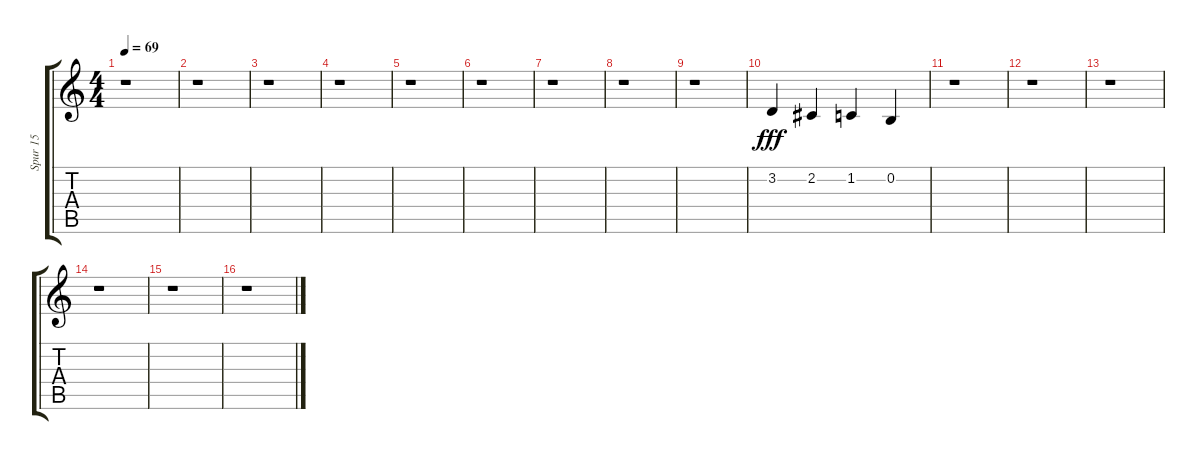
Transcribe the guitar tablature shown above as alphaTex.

\track ("Spur 15" "Spur 15") {instrument englishhorn}
\staff {score tabs}
\tuning (E4 B3 G3 D3 A2 E2) {hide}
\ts (4 4)
\tempo 69
\clef g2
\ks c
r.1{dy ppp} |
r.1 |
r.1 |
r.1 |
r.1 |
r.1 |
r.1 |
r.1 |
r.1 |
3.2.4{dy fff} 2.2.4 1.2.4 0.2.4 |
r.1 |
r.1 |
r.1 |
r.1 |
r.1 |
r.1
